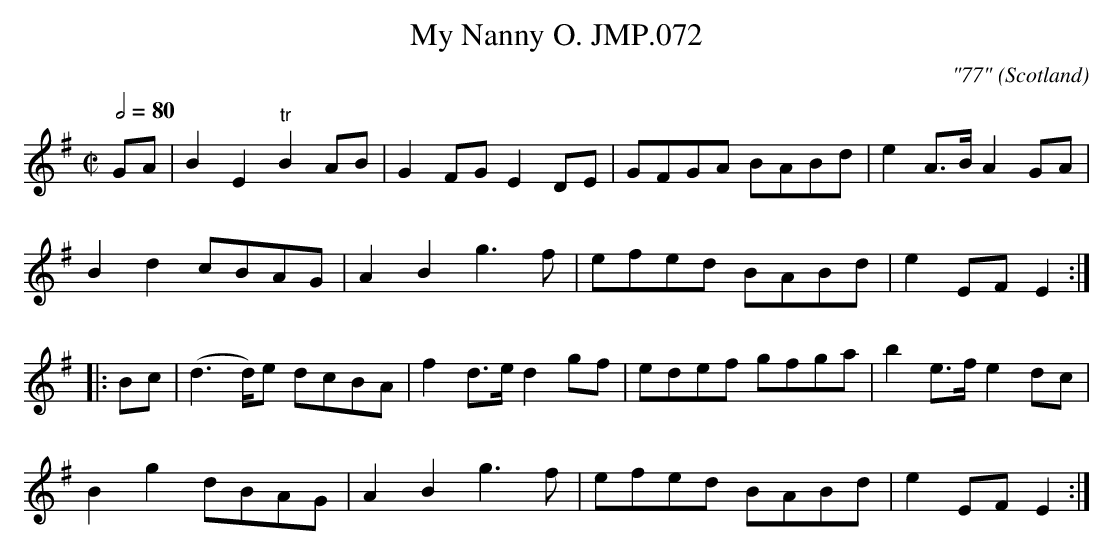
X:1
T:My Nanny O. JMP.072
C:"77"
L:1/8
M:C|
O:Scotland
Q:1/2=80
K:G major
GA | B2E2"tr"B2 AB | G2FGE2DE | GFGA BABd | e2 A>B A2 GA |!
B2 d2 cBAG | A2 B2 g3 f | efed BABd | e2 EF E2 :|!
|:Bc | (d3 d/)e dcBA | f2 d>e d2 gf | edef gfga | b2 e>f e2 dc |!
B2 g2 dBAG | A2B2 g3 f | efed BABd | e2 EF E2 :|
